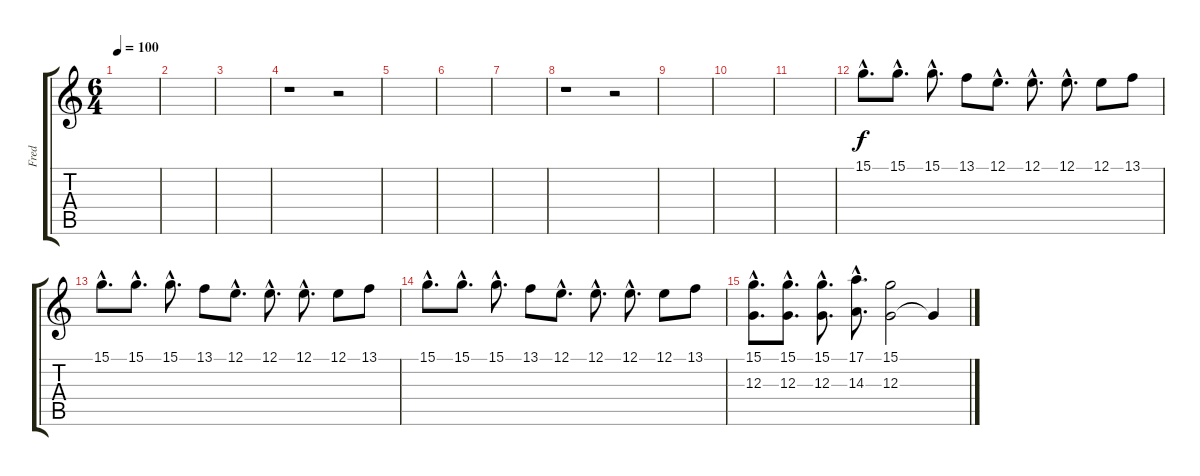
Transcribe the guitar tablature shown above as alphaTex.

\track ("Fred" "Fred") {instrument synthstrings2}
\staff {score tabs}
\tuning (E4 B3 G3 D3 A2 E2) {hide}
\ts (6 4)
\tempo 100
\clef g2
\ks c
|
|
|
r.1 r.2 |
|
|
|
r.1 r.2 |
|
|
|
15.1{hac}.8{d volume 16 instrument lead8bassandlead} 15.1{hac}.8{d} 15.1{hac}.8{d} 13.1.8 12.1{hac}.8{d} 12.1{hac}.8{d} 12.1{hac}.8{d} 12.1.8 13.1.8 |
15.1{hac}.8{d} 15.1{hac}.8{d} 15.1{hac}.8{d} 13.1.8 12.1{hac}.8{d} 12.1{hac}.8{d} 12.1{hac}.8{d} 12.1.8 13.1.8 |
15.1{hac}.8{d} 15.1{hac}.8{d} 15.1{hac}.8{d} 13.1.8 12.1{hac}.8{d} 12.1{hac}.8{d} 12.1{hac}.8{d} 12.1.8 13.1.8 |
(15.1{hac} 12.3{hac}).8{d volume 16 instrument lead8bassandlead} (15.1{hac} 12.3{hac}).8{d} (15.1{hac} 12.3{hac}).8{d} (17.1{hac} 14.3{hac}).8{d} (15.1 12.3).2 12.3{t}.4
